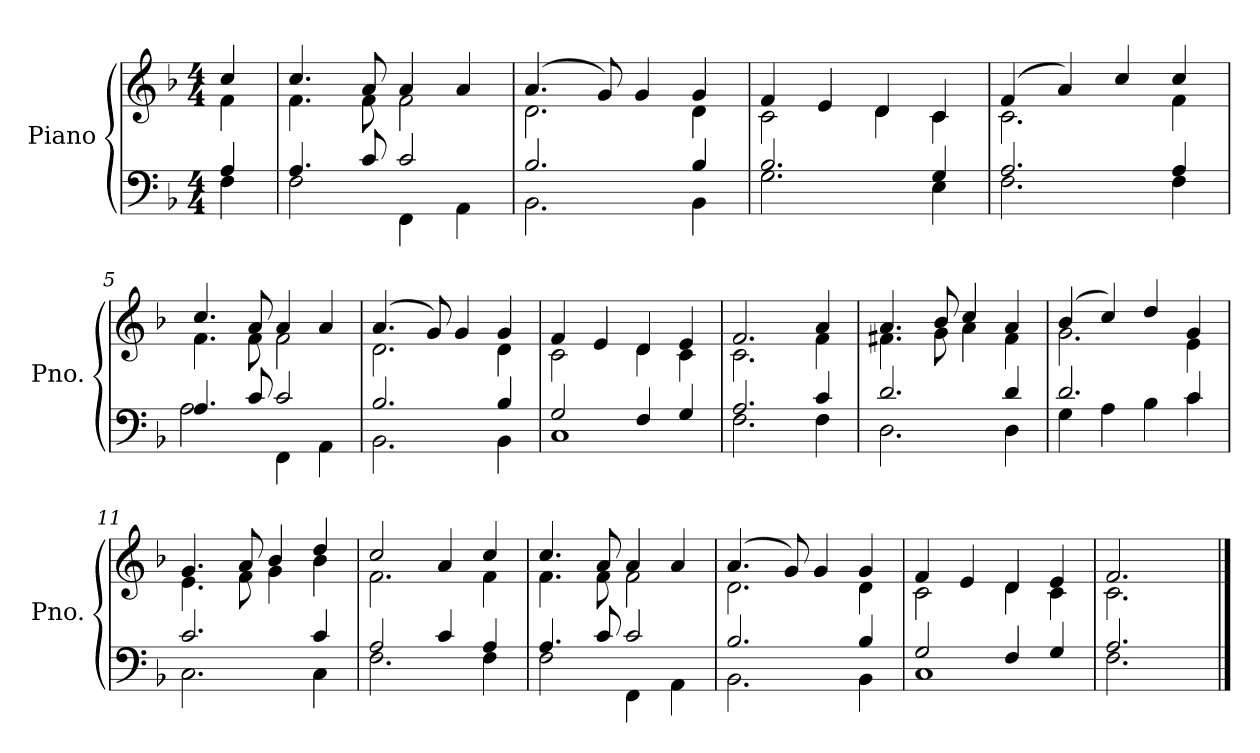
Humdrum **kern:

**kern	**kern
*part1	*part1
*staff2	*staff1
*I"Piano	*
*I'Pno.	*
*clefF4	*clefG2
*k[b-]	*k[b-]
*M4/4	*M4/4
=	=
*^	*^
*	*^	*	*
4ryy	4A/	4F\	4cc/	4f\
=1	=1	=1	=1	=1
1ryy	4.A/	2F\	4.cc/	4.f\
.	8c/	.	8a/	8f\
.	2c/	4FF\	4a/	2f\
.	.	4AA\	4a/	.
=2	=2	=2	=2	=2
1ryy	2.B-/	2.BB-\	(>4.a/	2.d\
.	.	.	8g/)	.
.	.	.	4g/	.
.	4B-/	4BB-\	4g/	4d\
=3	=3	=3	=3	=3
1ryy	2.B-/	2.G\	4f/	2c\
.	.	.	4e/	.
.	.	.	4d/	4d\
.	4G/	4E\	4c/	4c\
=4	=4	=4	=4	=4
1ryy	2.A/	2.F\	(>4f/	2.c\
.	.	.	4a/)	.
.	.	.	4cc/	.
.	4A/	4F\	4cc/	4f\
=5	=5	=5	=5	=5
1ryy	4.A/	2A\	4.cc/	4.f\
.	8c/	.	8a/	8f\
.	2c/	4FF\	4a/	2f\
.	.	4AA\	4a/	.
=6	=6	=6	=6	=6
1ryy	2.B-/	2.BB-\	(>4.a/	2.d\
.	.	.	8g/)	.
.	.	.	4g/	.
.	4B-/	4BB-\	4g/	4d\
=7	=7	=7	=7	=7
1ryy	2G/	1C	4f/	2c\
.	.	.	4e/	.
.	4F/	.	4d/	4d\
.	4G/	.	4e/	4c\
=8	=8	=8	=8	=8
1ryy	2.A/	2.F\	2.f/	2.c\
.	4c/	4F\	4a/	4f\
!!LO:LB:g=z	!!
=9	=9	=9	=9	=9
1ryy	2.d/	2.D\	4.a/	4.f#X\
.	.	.	8b-/	8g\
.	.	.	4cc/	4a\
.	4d/	4D\	4a/	4f#\
=10	=10	=10	=10	=10
1ryy	2.d/	4G\	(>4b-/	2.g\
.	.	4A\	4cc/)	.
.	.	4B-\	4dd/	.
.	4c/	4c\	4g/	4e\
=11	=11	=11	=11	=11
1ryy	2.c/	2.C\	4.g/	4.e\
.	.	.	8a/	8f\
.	.	.	4b-/	4g\
.	4c/	4C\	4dd/	4b-\
=12	=12	=12	=12	=12
1ryy	2A/	2.F\	2cc/	2.f\
.	4c/	.	4a/	.
.	4A/	4F\	4cc/	4f\
=13	=13	=13	=13	=13
1ryy	4.A/	2F\	4.cc/	4.f\
.	8c/	.	8a/	8f\
.	2c/	4FF\	4a/	2f\
.	.	4AA\	4a/	.
=14	=14	=14	=14	=14
1ryy	2.B-/	2.BB-\	(>4.a/	2.d\
.	.	.	8g/)	.
.	.	.	4g/	.
.	4B-/	4BB-\	4g/	4d\
=15	=15	=15	=15	=15
1ryy	2G/	1C	4f/	2c\
.	.	.	4e/	.
.	4F/	.	4d/	4d\
.	4G/	.	4e/	4c\
=16	=16	=16	=16	=16
2ryy	2.A/	2.F\	2.f/	2.c\
4ryy	.	.	.	.
*v	*v	*v	*	*
*	*v	*v
==	==
*-	*-
